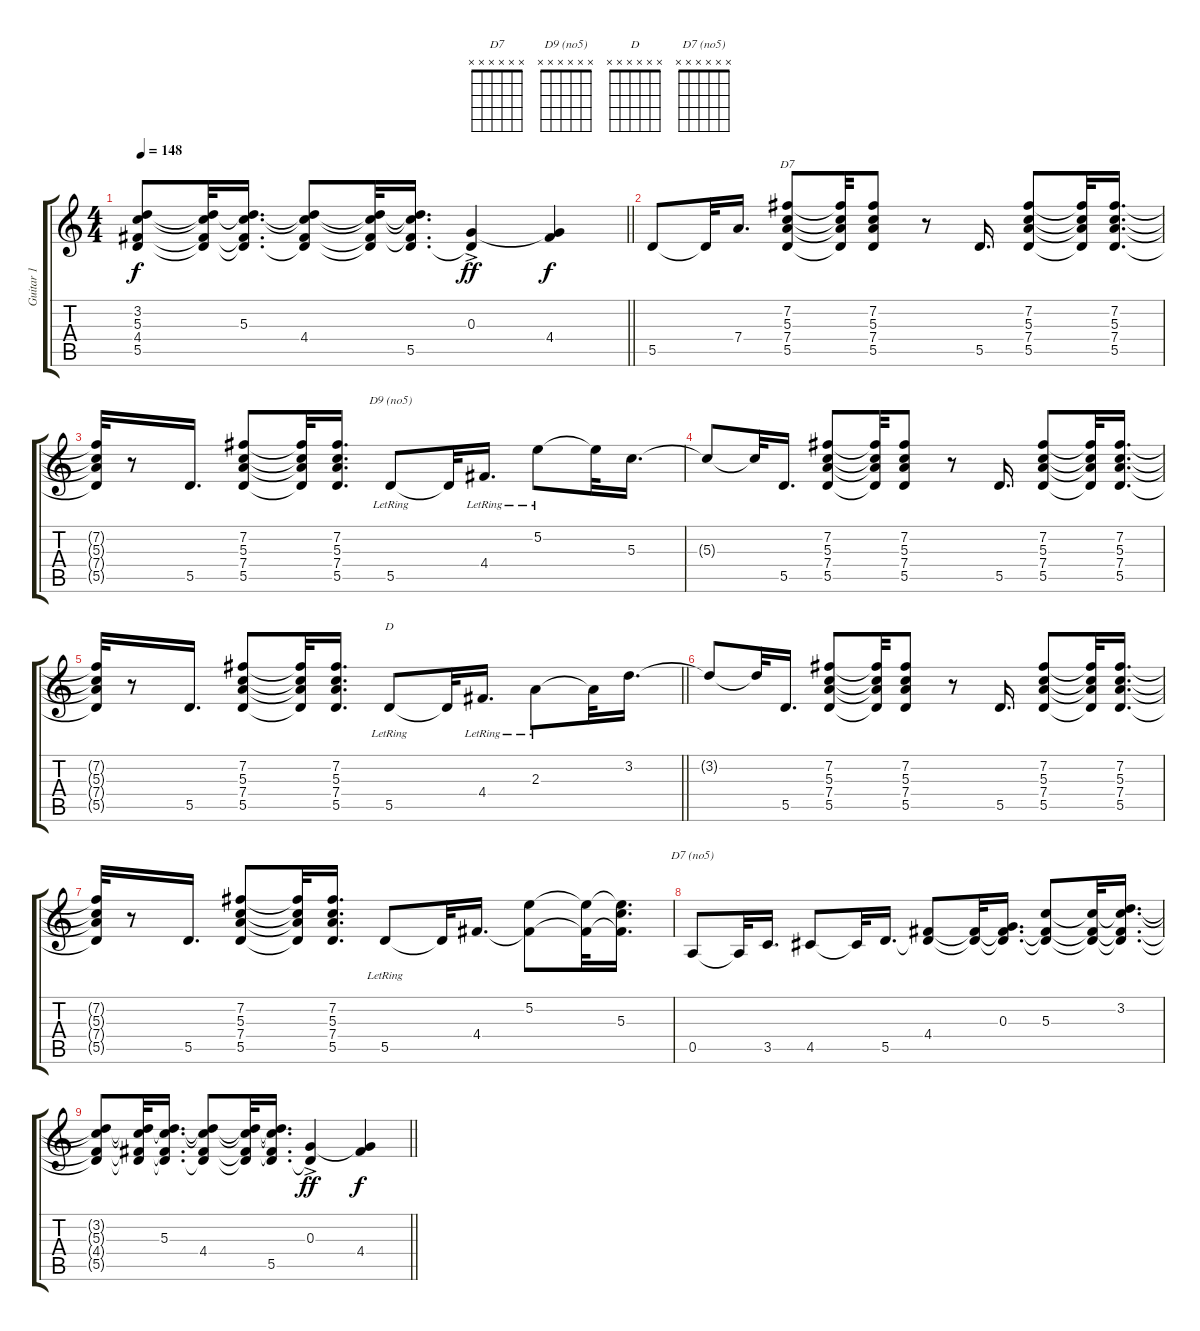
\track ("Guitar 1" "Guitar 1") {instrument distortionguitar}
\staff {score tabs}
\tuning (E4 B3 G3 D3 A2 D2) {hide}
\chord ("D7" x x x x x x)
\chord ("D9 (no5)" x x x x x x)
\chord ("D" x x x x x x)
\chord ("D7 (no5)" x x x x x x)
\ts (4 4)
\tempo 148
\clef g2
\barLineRight lightlight
\ks c
(3.2{t} 5.3{t} 4.4{t} 5.5{t}).8{dy f} (3.2{t} 5.3{t} 4.4{t} 5.5{t}).32 (3.2{t} 5.3 4.4{t} 5.5{t}).16{d} (3.2{t} 5.3{t} 4.4 5.5{t}).8 (3.2{t} 5.3{t} 4.4{t} 5.5{t}).32 (3.2{t} 5.3{t} 4.4{t} 5.5).16{d} (0.3{ac} 5.5{t}).4{dy ff} (0.3{t} 4.4).4{dy f} |
5.5.8 5.5{t}.32 7.4.16{d} (7.2 5.3 7.4 5.5).8{ch "D7"} (7.2{t} 5.3{t} 7.4{t} 5.5{t}).32 (7.2 5.3 7.4 5.5).8 r.8 5.5.16{d} (7.2 5.3 7.4 5.5).8 (7.2{t} 5.3{t} 7.4{t} 5.5{t}).32 (7.2 5.3 7.4 5.5).16{d} |
(7.2{t} 5.3{t} 7.4{t} 5.5{t}).32 r.8 5.5.16{d} (7.2 5.3 7.4 5.5).8 (7.2{t} 5.3{t} 7.4{t} 5.5{t}).32 (7.2 5.3 7.4 5.5).16{d} 5.5{lr}.8{ch "D9 (no5)"} 5.5{t}.32 4.4{lr}.16{d} 5.2{lr}.8 5.2{t}.32 5.3.16{d} |
5.3{t}.8 5.3{t}.32 5.5.16{d} (7.2 5.3 7.4 5.5).8 (7.2{t} 5.3{t} 7.4{t} 5.5{t}).32 (7.2 5.3 7.4 5.5).8 r.8 5.5.16{d} (7.2 5.3 7.4 5.5).8 (7.2{t} 5.3{t} 7.4{t} 5.5{t}).32 (7.2 5.3 7.4 5.5).16{d} |
\barLineRight lightlight
(7.2{t} 5.3{t} 7.4{t} 5.5{t}).32 r.8 5.5.16{d} (7.2 5.3 7.4 5.5).8 (7.2{t} 5.3{t} 7.4{t} 5.5{t}).32 (7.2 5.3 7.4 5.5).16{d} 5.5{lr}.8{ch "D"} 5.5{t}.32 4.4{lr}.16{d} 2.3{lr}.8 2.3{t}.32 3.2.16{d} |
3.2{t}.8 3.2{t}.32 5.5.16{d} (7.2 5.3 7.4 5.5).8 (7.2{t} 5.3{t} 7.4{t} 5.5{t}).32 (7.2 5.3 7.4 5.5).8 r.8 5.5.16{d} (7.2 5.3 7.4 5.5).8 (7.2{t} 5.3{t} 7.4{t} 5.5{t}).32 (7.2 5.3 7.4 5.5).16{d} |
(7.2{t} 5.3{t} 7.4{t} 5.5{t}).32 r.8 5.5.16{d} (7.2 5.3 7.4 5.5).8 (7.2{t} 5.3{t} 7.4{t} 5.5{t}).32 (7.2 5.3 7.4 5.5).16{d} 5.5{lr}.8 5.5{t}.32 4.4.16{d} (5.2 4.4{t}).8 (5.2{t} 4.4{t}).32 (5.2{t} 5.3 4.4{t}).16{d} |
0.5.8{ch "D7 (no5)"} 0.5{t}.32 3.5.16{d} 4.5.8 4.5{t}.32 5.5.16{d} (4.4 5.5{t}).8 (4.4{t} 5.5{t}).32 (0.3 4.4{t} 5.5{t}).16{d} (5.3 4.4{t} 5.5{t}).8 (5.3{t} 4.4{t} 5.5{t}).32 (3.2 5.3{t} 4.4{t} 5.5{t}).16{d} |
\barLineRight lightlight
(3.2{t} 5.3{t} 4.4{t} 5.5{t}).8 (3.2{t} 5.3{t} 4.4{t} 5.5{t}).32 (3.2{t} 5.3 4.4{t} 5.5{t}).16{d} (3.2{t} 5.3{t} 4.4 5.5{t}).8 (3.2{t} 5.3{t} 4.4{t} 5.5{t}).32 (3.2{t} 5.3{t} 4.4{t} 5.5).16{d} (0.3{ac} 5.5{t}).4{dy ff} (0.3{t} 4.4).4{dy f}
